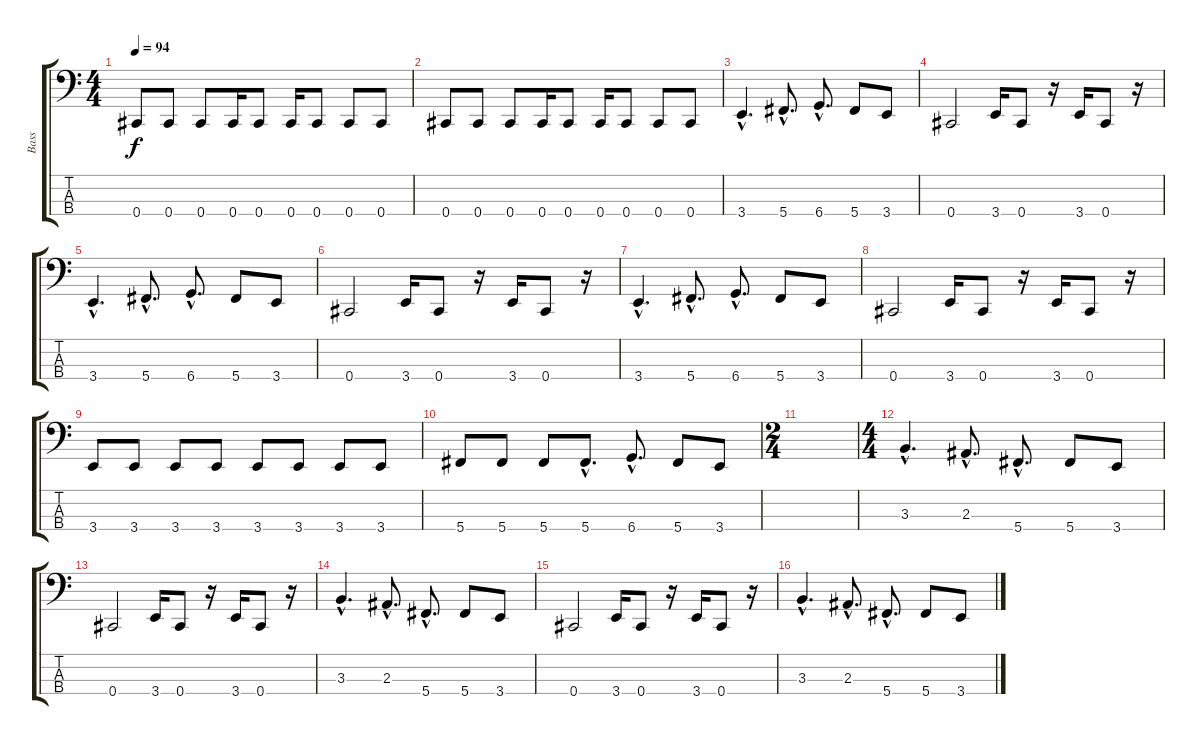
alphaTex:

\track ("Bass" "Bass") {instrument electricbasspick}
\staff {score tabs}
\tuning (Gb2 Db2 Ab1 Db1) {hide}
\ts (4 4)
\tempo 94
\clef f4
\ks c
0.4.8{dy f} 0.4.8 0.4.8 0.4.16 0.4.8 0.4.16 0.4.8 0.4.8 0.4.8 |
0.4.8 0.4.8 0.4.8 0.4.16 0.4.8 0.4.16 0.4.8 0.4.8 0.4.8 |
3.4{hac}.4{d} 5.4{hac}.8{d} 6.4{hac}.8{d} 5.4.8 3.4.8 |
0.4.2 3.4.16 0.4.8 r.16 3.4.16 0.4.8 r.16 |
3.4{hac}.4{d} 5.4{hac}.8{d} 6.4{hac}.8{d} 5.4.8 3.4.8 |
0.4.2 3.4.16 0.4.8 r.16 3.4.16 0.4.8 r.16 |
3.4{hac}.4{d} 5.4{hac}.8{d} 6.4{hac}.8{d} 5.4.8 3.4.8 |
0.4.2 3.4.16 0.4.8 r.16 3.4.16 0.4.8 r.16 |
3.4.8 3.4.8 3.4.8 3.4.8 3.4.8 3.4.8 3.4.8 3.4.8 |
5.4.8 5.4.8 5.4.8 5.4{hac}.8{d} 6.4{hac}.8{d} 5.4.8 3.4.8 |
\ts (2 4)
|
\ts (4 4)
3.3{hac}.4{d} 2.3{hac}.8{d} 5.4{hac}.8{d} 5.4.8 3.4.8 |
0.4.2 3.4.16 0.4.8 r.16 3.4.16 0.4.8 r.16 |
3.3{hac}.4{d} 2.3{hac}.8{d} 5.4{hac}.8{d} 5.4.8 3.4.8 |
0.4.2 3.4.16 0.4.8 r.16 3.4.16 0.4.8 r.16 |
3.3{hac}.4{d} 2.3{hac}.8{d} 5.4{hac}.8{d} 5.4.8 3.4.8
